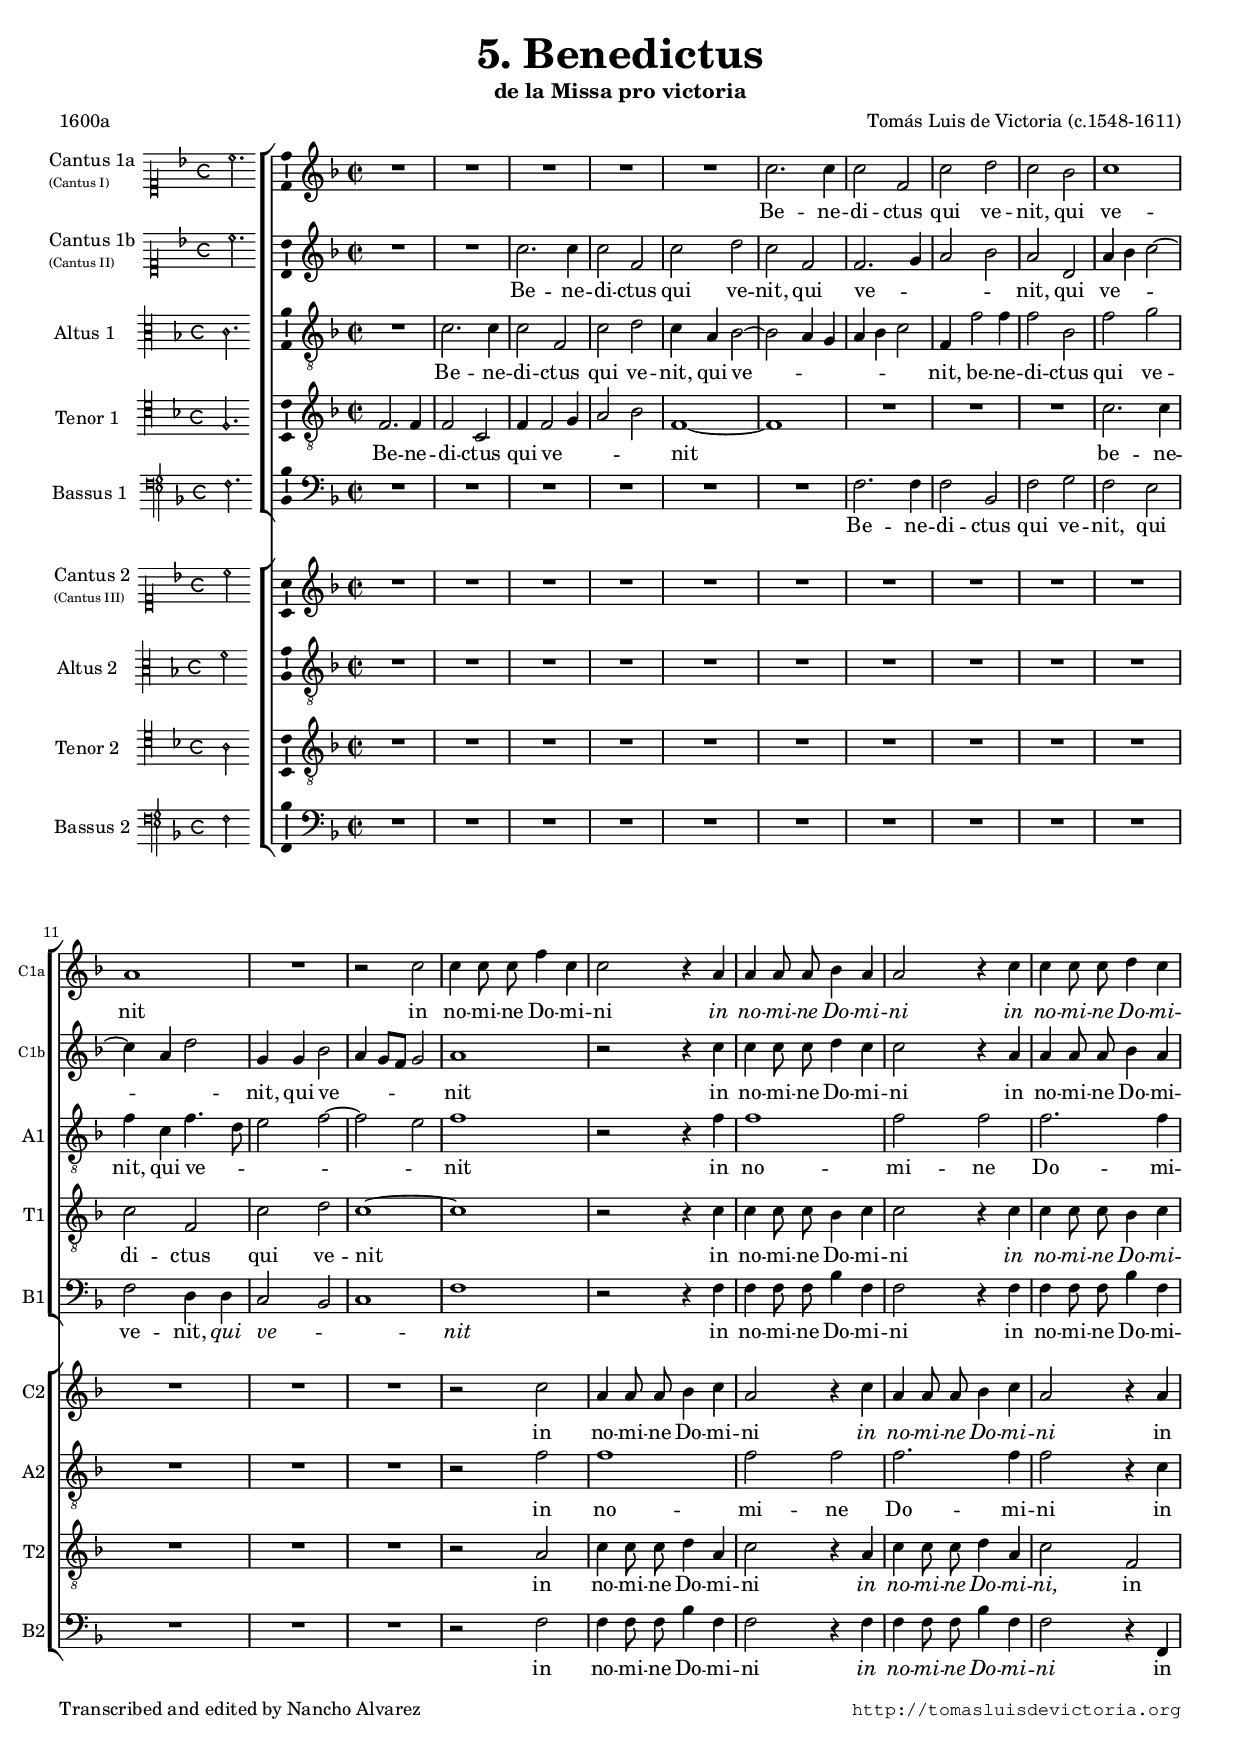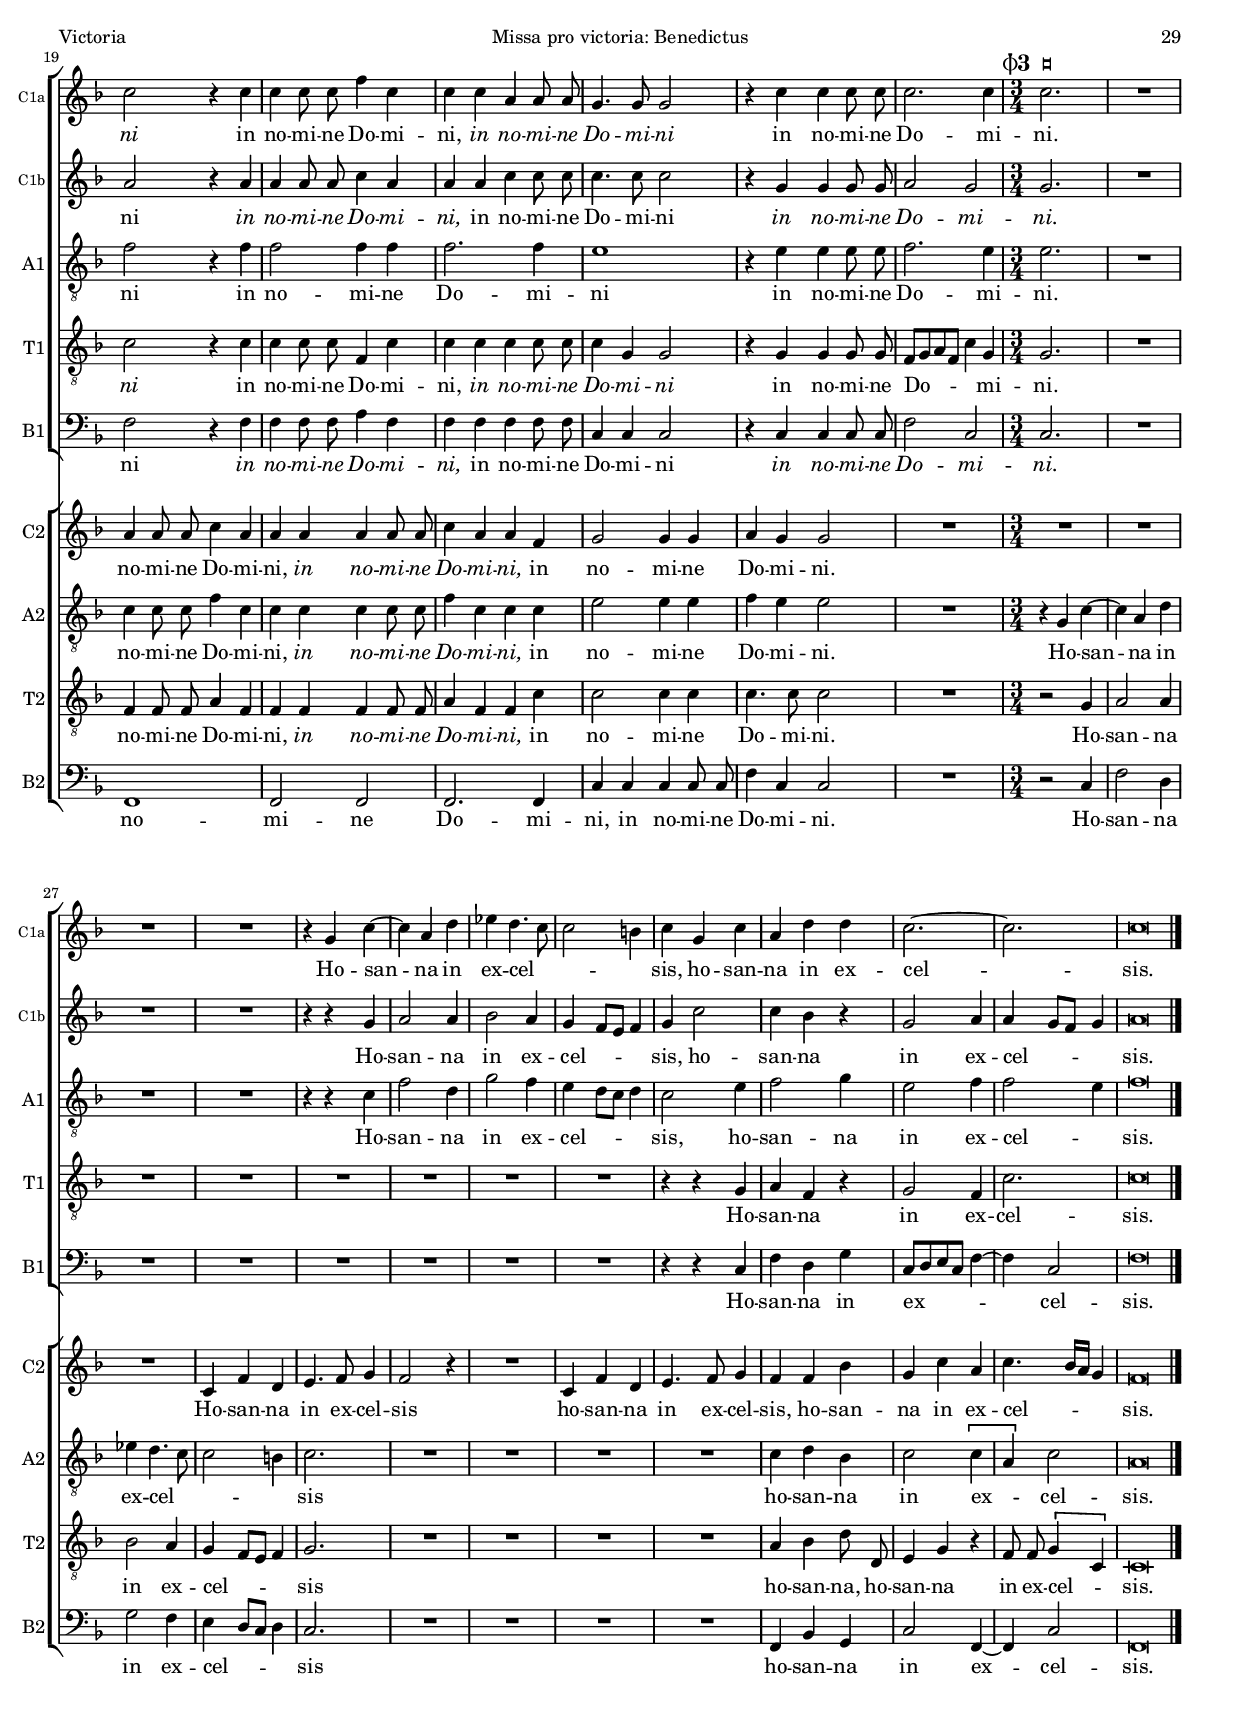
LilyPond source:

\version "2.22.0"

#(set-default-paper-size "a4")
#(set-global-staff-size 16.1)
#(ly:set-option 'point-and-click #f)
%mobile -s10.3 -i2.1 -m6

italicas=\override LyricText.font-shape = #'italic
rectas=\override LyricText.font-shape = #'upright
ss=\once \set suggestAccidentals = ##t
incipitwidth = 19
mtempo={\tempo 4 = 150}
mtempob={\tempo 4 = 75}
mtempoc={\tempo 4 = 150}
mt=#(define-music-function (offset) (number?) ; move lyric text
      #{ \once \override LyricText.X-offset = -$offset #})


htitle="Missa pro victoria: Benedictus"
hcomposer="Victoria"

\header {
	title=\markup{\fontsize #3 "5. Benedictus"}
	subtitle="de la Missa pro victoria"
%	subsubtitle=\markup{\null \vspace #1 }
	composer=\markup{"Tomás Luis de Victoria (c.1548-1611)"}
        pdfauthor=\composer
	%opus="(-)"
	poet=\markup{"1600a"}
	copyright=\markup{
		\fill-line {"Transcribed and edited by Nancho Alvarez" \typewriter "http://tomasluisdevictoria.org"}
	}
%	tagline=""
}


global={
\key f \major \time 2/2  \skip 1*24  \time 3/4 \mtempoc
		\skip 1*3/4*13 \bar "|."
}

cantus=\relative c'' {
	R1*4/4 |
	R1*4/4 |
	R1*4/4 |
	R1*4/4 |
%5
	R1*4/4 |
	c2. c4 |
	c2 f, |
	c' d |
	c bes |
%10
	c1 |
	a |
	R1*4/4 |
	r2 c |
	\set Staff.autoBeaming = ##f
	c4 c8 c f4 c | % la linea adicional del f está añadida a mano
%15
	c2 r4 a |
	a a8 a bes4 a |
	a2 r4 c |
	c c8 c d4 c |
	c2 r4 c |
%20
	c c8 c f4 c | % linea adicional a mano
	c c a a8 a |
	g4. g8 g2 |
	r4 c c c8 c |
	c2. c4 |
%25
	s4*0^\markup{\hspace #-4.5 \musicglyph "timesig.mensural34" \hspace #-.5 \raise #-.8 \musicglyph "three" \hspace #1 \musicglyph "noteheads.sM1mensural"}
	c2.
	R1*3/4 |
	R1*3/4 |
	R1*3/4 |
	r4 g c ~ |
%30
	c a d |
	es d4. c8 |
	c2 b4 |
	c g c |
	a d d |
%35
	c2. ~ |
	c |
	\mtempob
	c\breve*3/8
}

cantusdos=\relative c'' {
	R1*4/4 |
	R1*4/4 |
	c2. c4 |
	c2 f, |
%5
	c' d |
	c f, |
	f2. g4 |
	a2 bes |
	a d, |
%10
	a'4 bes c2 ~ |
	c4 a d2 |
	g,4 g bes2 |
	a4 g8 f g2 |
	a1 |
%15
	r2 r4 c |
	\set Staff.autoBeaming = ##f
	c c8 c d4 c |
	c2 r4 a |
	a a8 a bes4 a |
	a2 r4 a |
%20
	a a8 a c4 a |
	a a c c8 c |
	c4. c8 c2 |
	r4 g g g8 g |
	a2 g |
%25
	g2.
	\set Staff.autoBeaming = ##t
	R1*3/4 |
	R1*3/4 |
	R1*3/4 |
	r4 r g4 |
%30
	a2 a4 |
	bes2 a4 |
	g f8 e f4 |
	g c2 | % ennegrecidas
	c4 bes r |
%35
	g2 a4 | % ennegrecidas !
	a g8 f g4 |
	a\breve*3/8
}

altus=\relative c' {
	R1*4/4 |
	c2. c4 |
	c2 f, |
	c' d |
%5
	c4 a bes2 ~ |
	bes a4 g |
	a bes c2 |
	f,4 f'2 f4 |
	f2 bes, |
%10
	f' g |
	f4 c f4. d8 |
	e2 f ~ |
	f e |
	f1 |
%15
	r2 r4 f |
	f1 |
	f2 f |
	f2. f4 |
	f2 r4 f |
%20
	f2 f4 f |
	f2. f4 |
	e1 |
	r4 e e e8 \noBeam e |
	f2. e4 |
%25
	e2.
	R1*3/4 |
	R1*3/4 |
	R1*3/4 |
	r4 r c4 |
%30
	f2 d4 |
	g2 f4 | % ennegrecidas !
	e d8 c d4 |
	c2 e4 |
	f2 g4 |
%35
	e2 f4 |
	f2 e4 |
	f\breve*3/8
}

tenor=\relative c {
	f2. f4 |
	f2 c |
	f4 f2 g4 |
	a2 bes |
%5
	f1 ~ |
	f |
	R1*4/4 |
	R1*4/4 |
	R1*4/4 |
%10
	c'2. c4 |
	c2 f, |
	c' d |
	c1 ~ |
	c |
%15
	r2 r4 c |
	\set Staff.autoBeaming = ##f
	c c8 c bes4 c |
	c2 r4 c |
	c c8 c bes4 c |
	c2 r4 c |
%20
	c c8 c f,4 c' |
	c c c c8 c |
	c4 g g2 |
	r4 g g g8 g |
	\set Staff.autoBeaming = ##t
	f g a f c'4 g |
%25
	g2.
	R1*3/4 |
	R1*3/4 |
	R1*3/4 |
	R1*3/4 |
%30
	R1*3/4 |
	R1*3/4 |
	R1*3/4 |
	r4 r g4 |
	a f r |
%35
	g2 f4 |
	c'2. | % puntillo de separación
	c\breve*3/8
}

bassus=\relative c {
	R1*4/4 |
	R1*4/4 |
	R1*4/4 |
	R1*4/4 |
%5
	R1*4/4 |
	R1*4/4 |
	f2. f4 |
	f2 bes, |
	f' g |
%10
	f e |
	f d4 d |
	c2 bes |
	c1 |
	f |
%15
	r2 r4 f |
	\set Staff.autoBeaming = ##f
	f f8 f bes4 f |
	f2 r4 f |
	f f8 f bes4 f |
	f2 r4 f |
%20
	f f8 f a4 f |
	f f f f8 f |
	c4 c c2 |
	r4 c c c8 c |
	f2 c |
%25
	c2.
	R1*3/4 |
	R1*3/4 |
	R1*3/4 |
	R1*3/4 |
%30
	R1*3/4 |
	R1*3/4 |
	R1*3/4 |
	\set Staff.autoBeaming = ##t
	r4 r c4 |
	f d g |
%35
	c,8 d e c f4 ~ |
	f c2 | % ennegrecidas
	f\breve*3/8
}

cantustres=\relative c'' {
	R1*4/4 |
	R1*4/4 |
	R1*4/4 |
	R1*4/4 |
%5
	R1*4/4 |
	R1*4/4 |
	R1*4/4 |
	R1*4/4 |
	R1*4/4 |
%10
	R1*4/4 |
	R1*4/4 |
	R1*4/4 |
	R1*4/4 |
	r2 c |
	\set Staff.autoBeaming = ##f
%15
	a4 a8 a bes4 c |
	a2 r4 c |
	a a8 a bes4 c |
	a2 r4 a |
	a a8 a c4 a |
%20
	a a a a8 a |
	c4 a a f |
	g2 g4 g |
	a g g2 |
	R1*4/4 |
%25
	R1*3/4 |
	R1*3/4 |
	R1*3/4 |
	\set Staff.autoBeaming = ##t
	c,4 f d4 |
	e4. f8 g4 |
%30
	f2 r4 |
	R1*3/4 |
	c4 f4 d4 |
	e4. f8 g4 |
	f f bes |
%35
	g c a |
	c4. bes16 a g4 |
	f\breve*3/8
}

altusdos=\relative c' {
	R1*4/4 |
	R1*4/4 |
	R1*4/4 |
	R1*4/4 |
%5
	R1*4/4 |
	R1*4/4 |
	R1*4/4 |
	R1*4/4 |
	R1*4/4 |
%10
	R1*4/4 |
	R1*4/4 |
	R1*4/4 |
	R1*4/4 |
	r2 f |
%15
	f1 |
	f2 f |
	f2. f4 |
	f2 r4 c |
	\set Staff.autoBeaming = ##f
	c c8 c f4 c |
%20
	c c c c8 c |
	f4 c c c |
	e2 e4 e |
	f e e2 |
	R1*4/4 |
%25
	r4 g, c ~ |
	c a d |
	es d4. c8 |
	c2 b4 | % ennegrecidas !
	c2.
%30
	R1*3/4 |
	R1*3/4 |
	R1*3/4 |
	R1*3/4 |
	c4 d bes |
%35
	c2 \[c4 | % 2 compases ennegrecidos
	a\] c2 |
	a\breve*3/8
}

tenordos=\relative c' {
	R1*4/4 |
	R1*4/4 |
	R1*4/4 |
	R1*4/4 |
%5
	R1*4/4 |
	R1*4/4 |
	R1*4/4 |
	R1*4/4 |
	R1*4/4 |
%10
	R1*4/4 |
	R1*4/4 |
	R1*4/4 |
	R1*4/4 |
	r2 a |
%15
	\set Staff.autoBeaming = ##f
	c4 c8 c d4 a |
	c2 r4 a |
	c c8 c d4 a |
	c2 f, |
	f4 f8 f a4 f |
%20
	f f f f8 f |
	a4 f f c' |
	c2 c4 c |
	c4. c8 c2 |
	R1*4/4 |
%25
	\set Staff.autoBeaming = ##t
	r2 g4 |
	a2 a4 |
	bes2 a4 |
	g f8 e f4 |
	g2.
%30
	R1*3/4 |
	R1*3/4 |
	R1*3/4 |
	R1*3/4 |
	a4 bes d8 \noBeam d, |
%35
	e4 g r |
	f8 \noBeam f \[g4 c,\]
	c\breve*3/8
}

bassusdos=\relative c {
	R1*4/4 |
	R1*4/4 |
	R1*4/4 |
	R1*4/4 |
%5
	R1*4/4 |
	R1*4/4 |
	R1*4/4 |
	R1*4/4 |
	R1*4/4 |
%10
	R1*4/4 |
	R1*4/4 |
	R1*4/4 |
	R1*4/4 |
	\set Staff.autoBeaming = ##f
	r2 f |
%15
	f4 f8 f bes4 f |
	f2 r4 f |
	f f8 f bes4 f |
	f2 r4 f, |
	f1 |
%20
	f2 f |
	f2. f4 |
	c' c c c8 c |
	f4 c c2 |
	R1*4/4 |
	\set Staff.autoBeaming = ##t
%25
	r2 c4 |
	f2 d4 |
	g2 f4 | % ennegrecidas !
	e d8 c d4 |
	c2.
%30
	R1*3/4 |
	R1*3/4 |
	R1*3/4 |
	R1*3/4 |
	f,4 bes g |
%35
	c2 f,4 ~ | % 2 compases ennegrecidos
	f c'2 |
	f,\breve*3/8
}

textocantus=\lyricmode{
Be -- ne -- di -- ctus qui ve -- nit,
qui ve -- nit
in no -- mi -- ne Do -- mi -- ni
\italicas in no -- mi -- ne Do -- mi -- ni
in no -- mi -- ne Do -- mi -- ni \rectas
in no -- mi -- ne Do -- mi -- ni,
\italicas in no -- mi -- ne Do -- mi -- ni \rectas
in no -- mi -- ne Do -- mi -- ni.
Ho -- san -- _ na in ex -- cel -- _ _ _ sis, % Osanna
ho -- san -- na in ex -- cel -- _ sis.
}

textocantusdos=\lyricmode{
Be -- ne -- di -- ctus 
qui ve -- nit,
qui ve -- _ _ _ nit,
qui \mt #.4 ve -- _ _ _ _ _ nit,
qui ve -- _ _ _ _ nit
in no -- mi -- ne Do -- mi -- ni
in no -- mi -- ne Do -- mi -- ni
\italicas in no -- mi -- ne Do -- mi -- ni, \rectas
in no -- mi -- ne Do -- mi -- ni
\italicas in no -- mi -- ne Do -- mi -- ni. \rectas
Ho -- san -- na in ex -- \mt #.3 cel -- _ _ _ sis,
ho -- san -- na in ex -- cel -- _ _ _ sis.
}

textoaltus=\lyricmode{
Be -- ne -- di -- ctus
qui ve -- nit,
qui ve -- _ _ _ _ _ _ nit,
be -- ne -- di -- ctus
qui ve -- nit,
qui ve -- _ _ _ _ _ nit
in no -- mi -- ne Do -- mi -- ni
in no -- mi -- ne Do -- mi -- ni
in no -- mi -- ne Do -- mi -- ni.
Ho -- san -- na in ex -- \mt #.3 cel -- _ _ _ sis,
ho -- san -- na in ex -- cel -- _ sis.
}

textotenor=\lyricmode{
Be -- ne -- di -- ctus 
qui ve -- _ _ _ nit _
be -- ne -- di -- ctus
qui ve -- nit _
in no -- mi -- ne Do -- mi -- ni
\italicas in no -- mi -- ne Do -- mi -- ni \rectas
in no -- mi -- ne Do -- mi -- ni,
\italicas in no -- mi -- ne Do -- mi -- ni \rectas
in no -- mi -- ne Do -- _ _ _ _ mi -- ni.
Ho -- san -- na
in ex -- cel -- sis.

}

textobassus=\lyricmode{
Be -- ne -- di -- ctus
qui ve -- nit,
qui ve -- nit,
\italicas qui ve -- _ _ nit \rectas
in no -- mi -- ne Do -- mi -- ni
in no -- mi -- ne Do -- mi -- ni
\italicas in no -- mi -- ne Do -- mi -- ni, \rectas
in no -- mi -- ne Do -- mi -- ni
\italicas in no -- mi -- ne Do -- mi -- ni. \rectas
Ho -- san -- na in ex -- _ _ _ _ _ cel -- sis.
}

textocantustres=\lyricmode{
in no -- mi -- ne Do -- mi -- ni
\italicas in no -- mi -- ne Do -- mi -- ni \rectas
in no -- mi -- ne Do -- mi -- ni,
\italicas in no -- mi -- ne Do -- mi -- ni, \rectas
in no -- mi -- ne Do -- mi -- ni.
Ho -- san -- na
in ex -- cel -- sis
ho -- san -- na
in ex -- cel -- sis,
ho -- san -- na in ex -- cel -- _ _ _ sis. 
}

textoaltusdos=\lyricmode{
in no -- mi -- ne
Do -- mi -- ni
in no -- mi -- ne Do -- mi -- ni,
\italicas in no -- mi -- ne Do -- mi -- ni, \rectas
in no -- mi -- ne
Do -- mi -- ni.
Ho -- san -- _ na
in ex -- cel -- _ _ _ sis
ho -- san -- na 
in ex -- _ cel -- sis.
}

textotenordos=\lyricmode{
in no -- mi -- ne Do -- mi -- ni
\italicas in no -- mi -- ne Do -- mi -- ni, \rectas
in no -- mi -- ne Do -- mi -- ni,
\italicas in no -- mi -- ne Do -- mi -- ni, \rectas
in no -- mi -- ne Do -- mi -- ni.
Ho -- san -- na in ex -- cel -- _ _ _ sis
ho -- san -- na,
ho -- san -- na
in ex -- cel -- _ sis.
}

textobassusdos=\lyricmode{
in no -- mi -- ne Do -- mi -- ni
\italicas in no -- mi -- ne Do -- mi -- ni \rectas
in no -- mi -- ne Do -- mi -- ni,
in no -- mi -- ne Do -- mi -- ni.
Ho -- san -- na in ex -- cel -- _ _ _ sis
ho -- san -- na in ex -- _ cel -- sis.
}



incipitcantus=\markup{
	\score{
		{ 
		\set Staff.instrumentName=\markup{\column{"Cantus 1a " \raise #.5 \fontsize #-3 "(Cantus I)"}}
		\override NoteHead.style = #'neomensural
		\override Staff.TimeSignature.style = #'neomensural
		\cadenzaOn 
		\clef "petrucci-c1"
		\key f \major
		\time 4/4
		c''2.
		} 

	\layout { line-width=\incipitwidth indent = 0 }
	}
}

incipitcantusdos=\markup{
	\score{
		{ 
		\set Staff.instrumentName=\markup{\column{"Cantus 1b " \raise #.5 \fontsize #-3 "(Cantus II)"}}
		\override NoteHead.style = #'neomensural
		\override Staff.TimeSignature.style = #'neomensural
		\cadenzaOn 
		\clef "petrucci-c1"
		\key f \major
		\time 4/4
		c''2.
		} 

	\layout { line-width=\incipitwidth indent = 0 }
	}
}


incipitaltus=\markup{
	\score{
		{ 
		\set Staff.instrumentName="Altus 1    "
		\override NoteHead.style = #'neomensural 
		\override Staff.TimeSignature.style = #'neomensural
		\cadenzaOn 
		\clef "petrucci-c3"
		\key f \major
		\time 4/4
		c'2.
		} 
	\layout { line-width=\incipitwidth indent = 0 }
	}
}


incipittenor=\markup{
	\score{
		{ 
		\set Staff.instrumentName="Tenor 1   "
		\override NoteHead.style = #'neomensural 
		\override Staff.TimeSignature.style = #'neomensural
		\cadenzaOn 
		\clef "petrucci-c4"
		\key f \major
		\time 4/4
		f2.
		} 
	\layout { line-width=\incipitwidth indent=0 }
	}
}

incipitbassus=\markup{
	\score{
		{ 
		\set Staff.instrumentName="Bassus 1  "
		\override NoteHead.style = #'neomensural
		\override Staff.TimeSignature.style = #'neomensural
		\cadenzaOn 
		\clef "petrucci-f4"
		\key f \major
		\time 4/4
		f2.
		} 
	\layout { line-width=\incipitwidth indent = 0 }
	}
}

incipitcantustres=\markup{
	\score{
		{ 
		\set Staff.instrumentName=\markup{\column{"Cantus 2 " \raise #.5 \fontsize #-3 "(Cantus III)"}}
		\override NoteHead.style = #'neomensural
		\override Staff.TimeSignature.style = #'neomensural
		\cadenzaOn 
		\clef "petrucci-c1"
		\key f \major
		\time 4/4
		c''2
		} 

	\layout { line-width=\incipitwidth indent = 0 }
	}
}

incipitaltusdos=\markup{
	\score{
		{ 
		\set Staff.instrumentName="Altus 2   "
		\override NoteHead.style = #'neomensural 
		\override Staff.TimeSignature.style = #'neomensural
		\cadenzaOn 
		\clef "petrucci-c3"
		\key f \major
		\time 4/4
		f'2
		} 
	\layout { line-width=\incipitwidth indent = 0 }
	}
}


incipittenordos=\markup{
	\score{
		{ 
		\set Staff.instrumentName="Tenor 2   "
		\override NoteHead.style = #'neomensural 
		\override Staff.TimeSignature.style = #'neomensural
		\cadenzaOn 
		\clef "petrucci-c4"
		\key f \major
		\time 4/4
		a2
		} 
	\layout { line-width=\incipitwidth indent=0 }
	}
}

incipitbassusdos=\markup{
	\score{
		{ 
		\set Staff.instrumentName="Bassus 2 "
		\override NoteHead.style = #'neomensural
		\override Staff.TimeSignature.style = #'neomensural
		\cadenzaOn 
		\clef "petrucci-f4"
		\key f \major
		\time 4/4
		f2
		} 
	\layout { line-width=\incipitwidth indent = 0 }
	}
}


%\layout {
%       \context {\Voice
%               \remove Ligature_bracket_engraver
%               \consists Mensural_ligature_engraver
%       }
%       line-width=\incipitwidth
%       indent = 0
%}

\score {\transpose c' c'{ <<
\new ChoirStaff<<

	%\new StaffGroup 
	%\with {systemStartDelimiter = #'SystemStartBrace }
	%<<
	%\override Score.BarLine.allow-span-bar=##f
	
	\new Staff <<\global
	\new Voice="v1" {
		\set Staff.instrumentName=\incipitcantus
		\set Staff.shortInstrumentName=\markup{\fontsize #-2 "C1a"}
		\clef "treble"
		\cantus }
	\new Lyrics \lyricsto "v1" {\textocantus }
	>>
	
	\new Staff <<\global
	\new Voice="v9" {
		\set Staff.instrumentName=\incipitcantusdos
		\set Staff.shortInstrumentName=\markup{\fontsize #-2 "C1b"}
		\clef "treble"
		\cantusdos }
	\new Lyrics \lyricsto "v9" {\textocantusdos }
	>>
	%>>
	
	\new Staff <<\global
	\new Voice="v2" {
		\set Staff.instrumentName=\incipitaltus
		\set Staff.shortInstrumentName="A1"
		\clef "G_8"
		\altus }
	\new Lyrics \lyricsto "v2" {\textoaltus }
	>>
	
	\new Staff <<\global
	\new Voice="v3" {
		\set Staff.instrumentName=\incipittenor
		\set Staff.shortInstrumentName="T1"
		\clef "G_8"
		\tenor }
	\new Lyrics \lyricsto "v3" {\textotenor }
	>>

	\new Staff <<\global
	\new Voice="v4" {
		\set Staff.instrumentName=\incipitbassus
		\set Staff.shortInstrumentName="B1"
		\clef "bass"
		\bassus }
	\new Lyrics \lyricsto "v4" {\textobassus }
	>>
	
>>

\new ChoirStaff<<

	\new Staff <<\global
	\new Voice="v5" {
		\set Staff.instrumentName=\incipitcantustres
		\set Staff.shortInstrumentName="C2"
		\clef "treble"
		\cantustres }
	\new Lyrics \lyricsto "v5" {\textocantustres }
	>>

	\new Staff <<\global
	\new Voice="v6" {
		\set Staff.instrumentName=\incipitaltusdos
		\set Staff.shortInstrumentName="A2"
		\clef "G_8"
		\altusdos }
	\new Lyrics \lyricsto "v6" {\textoaltusdos }
	>>
	
	\new Staff <<\global
	\new Voice="v7" {
		\set Staff.instrumentName=\incipittenordos
		\set Staff.shortInstrumentName="T2"
		\clef "G_8"
		\tenordos }
	\new Lyrics \lyricsto "v7" {\textotenordos }
	>>

	\new Staff <<\global
	\new Voice="v8" {
		\set Staff.instrumentName=\incipitbassusdos
		\set Staff.shortInstrumentName="B2"
		\clef "bass"
		\bassusdos }
	\new Lyrics \lyricsto "v8" {\textobassusdos }
	>>
	
>>
>>
	} % transpose

\layout{ 
	\context {\Lyrics 
		\override VerticalAxisGroup.staff-affinity = #UP
		\override VerticalAxisGroup.nonstaff-relatedstaff-spacing =
			#'((basic-distance . 0) (minimum-distance . 0) (padding . .5))
		\override VerticalAxisGroup.nonstaff-unrelatedstaff-spacing =
			#'((basic-distance . 10) (minimum-distance . 0) (padding . 1))
		\override LyricText.font-size = #1.2
		\override LyricHyphen.minimum-distance = #0.5
	}
	\context {\Score 
		tempoHideNote = ##t
		\override BarNumber.padding = #2 
	}
	\context {\Voice 
		melismaBusyProperties = #'()
		%autoBeaming = ##f
	}
        \context {\ChoirStaff 
                  \override StaffGrouper.staffgroup-staff-spacing =
                        #'((basic-distance . 12) (minimum-distance . 0) (padding . 1))
                  \override StaffGrouper.staff-staff-spacing =
                        #'((basic-distance . 10) (minimum-distance . 0) (padding . 1))
        }
	\context {\Staff 
                %\RemoveEmptyStaves
                %\override VerticalAxisGroup.remove-first = ##t
		\consists Ambitus_engraver 
		\override LigatureBracket.padding = #1
	}
}

%\midi { \mtempo }

}


\paper{
	evenHeaderMarkup=\markup  \fill-line { \fromproperty #'page:page-number-string \htitle \hcomposer }
	oddHeaderMarkup= \markup  \fill-line { \on-the-fly #not-first-page \hcomposer \on-the-fly #not-first-page \htitle \on-the-fly #not-first-page \fromproperty #'page:page-number-string }
	%system-count=20
	%page-count = 8
	ragged-last-bottom = ##f
	indent=3.6\cm
	system-system-spacing =
	#'((basic-distance . 18) (minimum-distance . 0) (padding . 5))
	top-system-spacing = % header
	#'((basic-distance . 8) (minimum-distance . 0) (padding . 0))
	last-bottom-spacing = % footer
	#'((basic-distance . 11) (minimum-distance . 0) (padding . 0))
	markup-system-spacing.padding = #1.5


first-page-number=28
oddHeaderMarkup=\markup \fill-line {\hcomposer \htitle \fromproperty #'page:page-number-string }
evenHeaderMarkup=\markup \fill-line {\on-the-fly #not-first-page \fromproperty #'page:page-number-string \on-the-fly #not-first-page \htitle \on-the-fly #not-first-page \hcomposer }
}